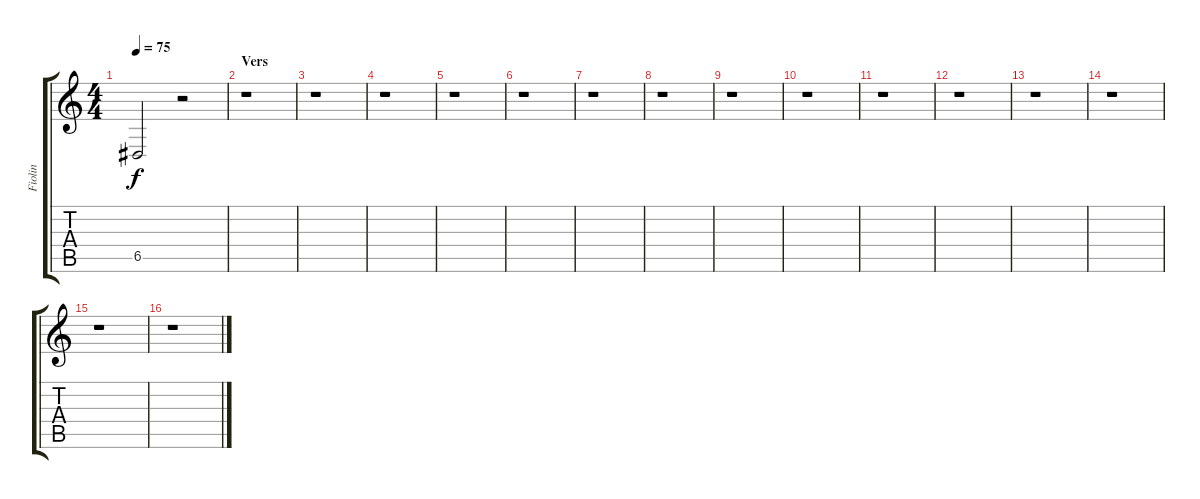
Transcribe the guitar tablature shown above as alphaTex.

\track ("Fiolin" "Fiolin") {instrument stringensemble1}
\staff {score tabs}
\tuning (E4 B3 G3 D3 A2 E2) {hide}
\ts (4 4)
\tempo 75
\clef g2
\ks c
6.5.2{dy f} r.2 |
\section ("" "Vers")
r.1 |
r.1 |
r.1 |
r.1 |
r.1 |
r.1 |
r.1 |
r.1 |
r.1 |
r.1 |
r.1 |
r.1 |
r.1 |
r.1 |
r.1
